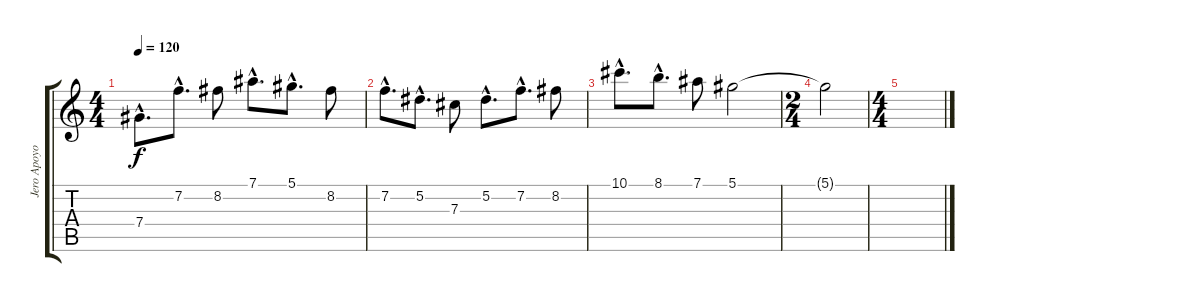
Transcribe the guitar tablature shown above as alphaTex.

\track ("Jero Apoyo" "Jero Apoyo") {instrument distortionguitar}
\staff {score tabs}
\tuning (Eb4 Bb3 Gb3 Db3 Ab2 Eb2) {hide}
\ts (4 4)
\tempo 120
\clef g2
\ks c
7.4{hac}.8{d dy f} 7.2{hac}.8{d} 8.2.8 7.1{hac}.8{d} 5.1{hac}.8{d} 8.2.8 |
7.2{hac}.8{d} 5.2{hac}.8{d} 7.3.8 5.2{hac}.8{d} 7.2{hac}.8{d} 8.2.8 |
10.1{hac}.8{d} 8.1{hac}.8{d} 7.1.8 5.1.2 |
\ts (2 4)
5.1{t}.2 |
\ts (4 4)
